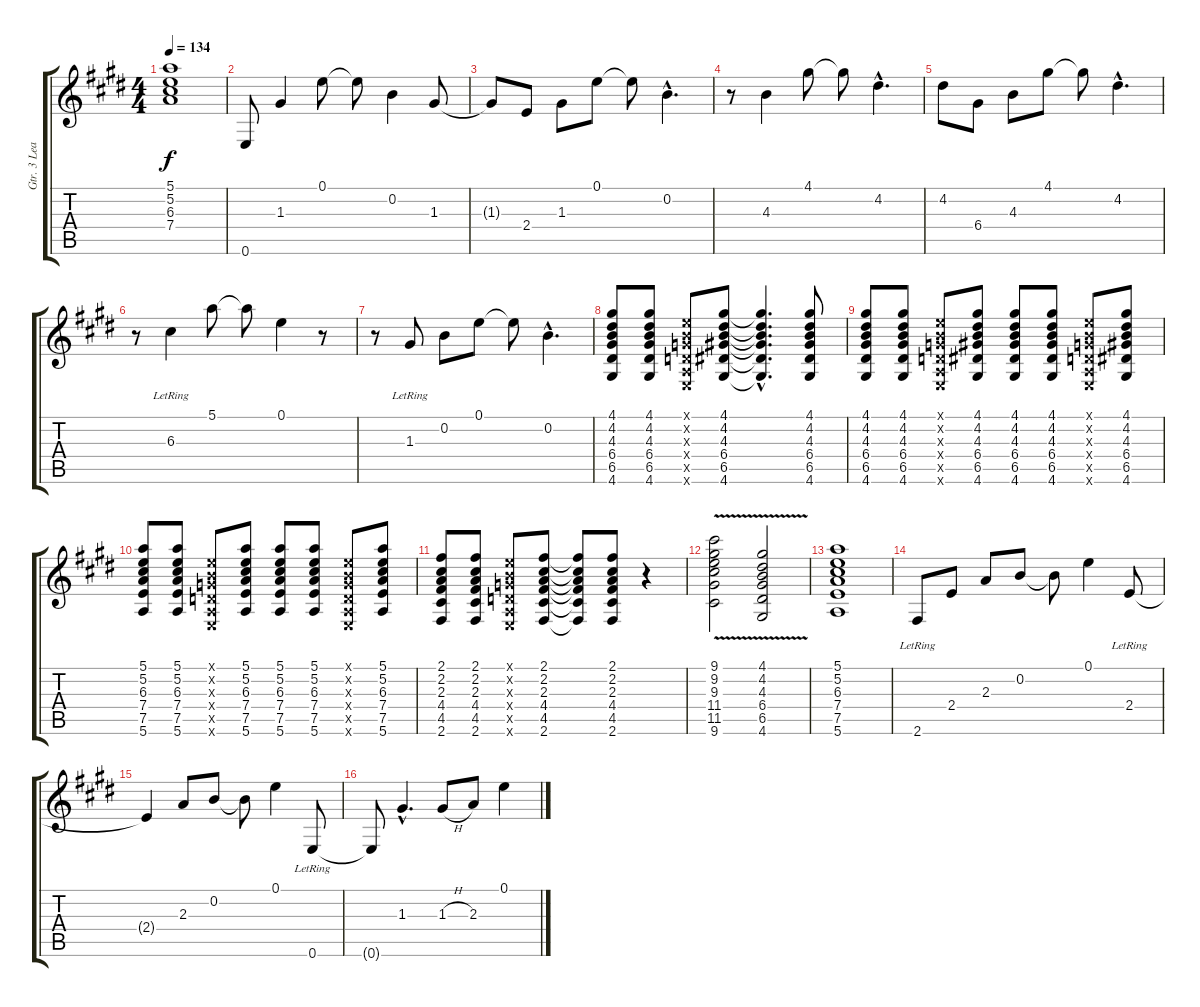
\track ("Gtr. 3 Lead" "Gtr. 3 Lea") {instrument electricguitarclean}
\staff {score tabs}
\tuning (E4 B3 G3 D3 A2 E2) {hide}
\ts (4 4)
\tempo 134
\clef g2
\ks c#minor
(5.1{t} 5.2{t} 6.3{t} 7.4{t}).1{dy f} |
0.6.8 1.3.4 0.1.8 0.1{t}.8 0.2.4 1.3.8 |
1.3{t}.8 2.4.8 1.3.8 0.1.8 0.1{t}.8 0.2{hac}.4{d} |
r.8 4.3.4 4.1.8 4.1{t}.8 4.2{hac}.4{d} |
4.2.8 6.4.8 4.3.8 4.1.8 4.1{t}.8 4.2{hac}.4{d} |
r.8 6.3{lr}.4 5.1.8 5.1{t}.8 0.1.4 r.8 |
r.8 1.3{lr}.8 0.2.8 0.1.8 0.1{t}.8 0.2{hac}.4{d} |
(4.1 4.2 4.3 6.4 6.5 4.6).8 (4.1 4.2 4.3 6.4 6.5 4.6).8 (0.1{x} 0.2{x} 0.3{x} 0.4{x} 0.5{x} 0.6{x}).8 (4.1 4.2 4.3 6.4 6.5 4.6).8 (4.1{hac t} 4.2{hac t} 4.3{hac t} 6.4{hac t} 6.5{hac t} 4.6{hac t}).4{d} (4.1 4.2 4.3 6.4 6.5 4.6).8 |
(4.1 4.2 4.3 6.4 6.5 4.6).8 (4.1 4.2 4.3 6.4 6.5 4.6).8 (0.1{x} 0.2{x} 0.3{x} 0.4{x} 0.5{x} 0.6{x}).8 (4.1 4.2 4.3 6.4 6.5 4.6).8 (4.1 4.2 4.3 6.4 6.5 4.6).8 (4.1 4.2 4.3 6.4 6.5 4.6).8 (0.1{x} 0.2{x} 0.3{x} 0.4{x} 0.5{x} 0.6{x}).8 (4.1 4.2 4.3 6.4 6.5 4.6).8 |
(5.1 5.2 6.3 7.4 7.5 5.6).8 (5.1 5.2 6.3 7.4 7.5 5.6).8 (0.1{x} 0.2{x} 0.3{x} 0.4{x} 0.5{x} 0.6{x}).8 (5.1 5.2 6.3 7.4 7.5 5.6).8 (5.1 5.2 6.3 7.4 7.5 5.6).8 (5.1 5.2 6.3 7.4 7.5 5.6).8 (0.1{x} 0.2{x} 0.3{x} 0.4{x} 0.5{x} 0.6{x}).8 (5.1 5.2 6.3 7.4 7.5 5.6).8 |
(2.1 2.2 2.3 4.4 4.5 2.6).8 (2.1 2.2 2.3 4.4 4.5 2.6).8 (0.1{x} 0.2{x} 0.3{x} 0.4{x} 0.5{x} 0.6{x}).8 (2.1 2.2 2.3 4.4 4.5 2.6).8 (2.1{t} 2.2{t} 2.3{t} 4.4{t} 4.5{t} 2.6{t}).8 (2.1 2.2 2.3 4.4 4.5 2.6).8 r.4 |
(9.1 9.2 9.3 11.4 11.5 9.6{v}).2 (4.1 4.2 4.3 6.4 6.5 4.6{v}).2 |
(5.1 5.2 6.3 7.4 7.5 5.6).1 |
2.6{lr}.8 2.4.8 2.3.8 0.2.8 0.2{t}.8 0.1.4 2.4{lr}.8 |
2.4{t}.4 2.3.8 0.2.8 0.2{t}.8 0.1.4 0.6{lr}.8 |
0.6{t}.8 1.3{hac}.4{d} 1.3{h}.8 2.3.8 0.1.4
